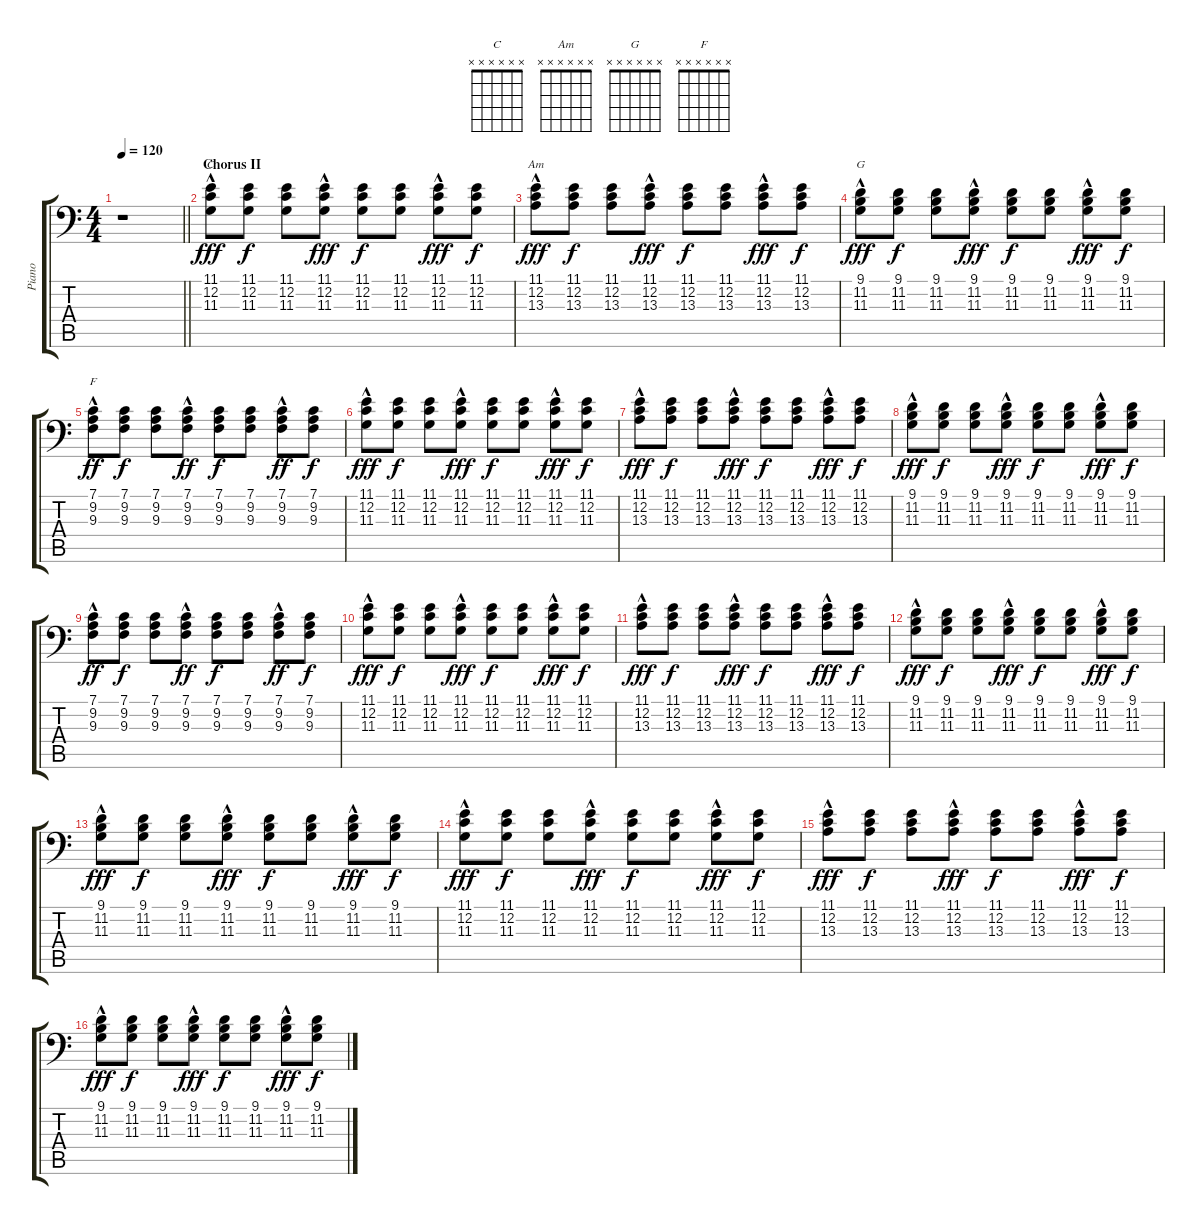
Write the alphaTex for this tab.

\track ("Piano" "Piano") {instrument acousticgrandpiano}
\staff {score tabs}
\tuning (F3 C3 Ab2 Eb2 Bb1 F1) {hide}
\chord ("C" x x x x x x)
\chord ("Am" x x x x x x)
\chord ("G" x x x x x x)
\chord ("F" x x x x x x)
\ts (4 4)
\tempo 120
\clef f4
\barLineRight lightlight
\ks c
r.1{dy fff} |
\section ("" "Chorus II")
(11.1{hac} 12.2{hac} 11.3{hac}).8{ch "C"} (11.1 12.2 11.3).8{dy f} (11.1 12.2 11.3).8 (11.1{hac} 12.2{hac} 11.3{hac}).8{dy fff} (11.1 12.2 11.3).8{dy f} (11.1 12.2 11.3).8 (11.1{hac} 12.2{hac} 11.3{hac}).8{dy fff} (11.1 12.2 11.3).8{dy f} |
(11.1{hac} 12.2{hac} 13.3{hac}).8{ch "Am" dy fff} (11.1 12.2 13.3).8{dy f} (11.1 12.2 13.3).8 (11.1{hac} 12.2{hac} 13.3{hac}).8{dy fff} (11.1 12.2 13.3).8{dy f} (11.1 12.2 13.3).8 (11.1{hac} 12.2{hac} 13.3{hac}).8{dy fff} (11.1 12.2 13.3).8{dy f} |
(9.1{hac} 11.2{hac} 11.3{hac}).8{ch "G" dy fff} (9.1 11.2 11.3).8{dy f} (9.1 11.2 11.3).8 (9.1{hac} 11.2{hac} 11.3{hac}).8{dy fff} (9.1 11.2 11.3).8{dy f} (9.1 11.2 11.3).8 (9.1{hac} 11.2{hac} 11.3{hac}).8{dy fff} (9.1 11.2 11.3).8{dy f} |
(7.1{hac} 9.2{hac} 9.3{hac}).8{ch "F" dy ff} (7.1 9.2 9.3).8{dy f} (7.1 9.2 9.3).8 (7.1{hac} 9.2{hac} 9.3{hac}).8{dy ff} (7.1 9.2 9.3).8{dy f} (7.1 9.2 9.3).8 (7.1{hac} 9.2{hac} 9.3{hac}).8{dy ff} (7.1 9.2 9.3).8{dy f} |
(11.1{hac} 12.2{hac} 11.3{hac}).8{dy fff} (11.1 12.2 11.3).8{dy f} (11.1 12.2 11.3).8 (11.1{hac} 12.2{hac} 11.3{hac}).8{dy fff} (11.1 12.2 11.3).8{dy f} (11.1 12.2 11.3).8 (11.1{hac} 12.2{hac} 11.3{hac}).8{dy fff} (11.1 12.2 11.3).8{dy f} |
(11.1{hac} 12.2{hac} 13.3{hac}).8{dy fff} (11.1 12.2 13.3).8{dy f} (11.1 12.2 13.3).8 (11.1{hac} 12.2{hac} 13.3{hac}).8{dy fff} (11.1 12.2 13.3).8{dy f} (11.1 12.2 13.3).8 (11.1{hac} 12.2{hac} 13.3{hac}).8{dy fff} (11.1 12.2 13.3).8{dy f} |
(9.1{hac} 11.2{hac} 11.3{hac}).8{dy fff} (9.1 11.2 11.3).8{dy f} (9.1 11.2 11.3).8 (9.1{hac} 11.2{hac} 11.3{hac}).8{dy fff} (9.1 11.2 11.3).8{dy f} (9.1 11.2 11.3).8 (9.1{hac} 11.2{hac} 11.3{hac}).8{dy fff} (9.1 11.2 11.3).8{dy f} |
(7.1{hac} 9.2{hac} 9.3{hac}).8{dy ff} (7.1 9.2 9.3).8{dy f} (7.1 9.2 9.3).8 (7.1{hac} 9.2{hac} 9.3{hac}).8{dy ff} (7.1 9.2 9.3).8{dy f} (7.1 9.2 9.3).8 (7.1{hac} 9.2{hac} 9.3{hac}).8{dy ff} (7.1 9.2 9.3).8{dy f} |
(11.1{hac} 12.2{hac} 11.3{hac}).8{dy fff} (11.1 12.2 11.3).8{dy f} (11.1 12.2 11.3).8 (11.1{hac} 12.2{hac} 11.3{hac}).8{dy fff} (11.1 12.2 11.3).8{dy f} (11.1 12.2 11.3).8 (11.1{hac} 12.2{hac} 11.3{hac}).8{dy fff} (11.1 12.2 11.3).8{dy f} |
(11.1{hac} 12.2{hac} 13.3{hac}).8{dy fff} (11.1 12.2 13.3).8{dy f} (11.1 12.2 13.3).8 (11.1{hac} 12.2{hac} 13.3{hac}).8{dy fff} (11.1 12.2 13.3).8{dy f} (11.1 12.2 13.3).8 (11.1{hac} 12.2{hac} 13.3{hac}).8{dy fff} (11.1 12.2 13.3).8{dy f} |
(9.1{hac} 11.2{hac} 11.3{hac}).8{dy fff} (9.1 11.2 11.3).8{dy f} (9.1 11.2 11.3).8 (9.1{hac} 11.2{hac} 11.3{hac}).8{dy fff} (9.1 11.2 11.3).8{dy f} (9.1 11.2 11.3).8 (9.1{hac} 11.2{hac} 11.3{hac}).8{dy fff} (9.1 11.2 11.3).8{dy f} |
(9.1{hac} 11.2{hac} 11.3{hac}).8{dy fff} (9.1 11.2 11.3).8{dy f} (9.1 11.2 11.3).8 (9.1{hac} 11.2{hac} 11.3{hac}).8{dy fff} (9.1 11.2 11.3).8{dy f} (9.1 11.2 11.3).8 (9.1{hac} 11.2{hac} 11.3{hac}).8{dy fff} (9.1 11.2 11.3).8{dy f} |
(11.1{hac} 12.2{hac} 11.3{hac}).8{dy fff} (11.1 12.2 11.3).8{dy f} (11.1 12.2 11.3).8 (11.1{hac} 12.2{hac} 11.3{hac}).8{dy fff} (11.1 12.2 11.3).8{dy f} (11.1 12.2 11.3).8 (11.1{hac} 12.2{hac} 11.3{hac}).8{dy fff} (11.1 12.2 11.3).8{dy f} |
(11.1{hac} 12.2{hac} 13.3{hac}).8{dy fff} (11.1 12.2 13.3).8{dy f} (11.1 12.2 13.3).8 (11.1{hac} 12.2{hac} 13.3{hac}).8{dy fff} (11.1 12.2 13.3).8{dy f} (11.1 12.2 13.3).8 (11.1{hac} 12.2{hac} 13.3{hac}).8{dy fff} (11.1 12.2 13.3).8{dy f} |
(9.1{hac} 11.2{hac} 11.3{hac}).8{dy fff} (9.1 11.2 11.3).8{dy f} (9.1 11.2 11.3).8 (9.1{hac} 11.2{hac} 11.3{hac}).8{dy fff} (9.1 11.2 11.3).8{dy f} (9.1 11.2 11.3).8 (9.1{hac} 11.2{hac} 11.3{hac}).8{dy fff} (9.1 11.2 11.3).8{dy f}
